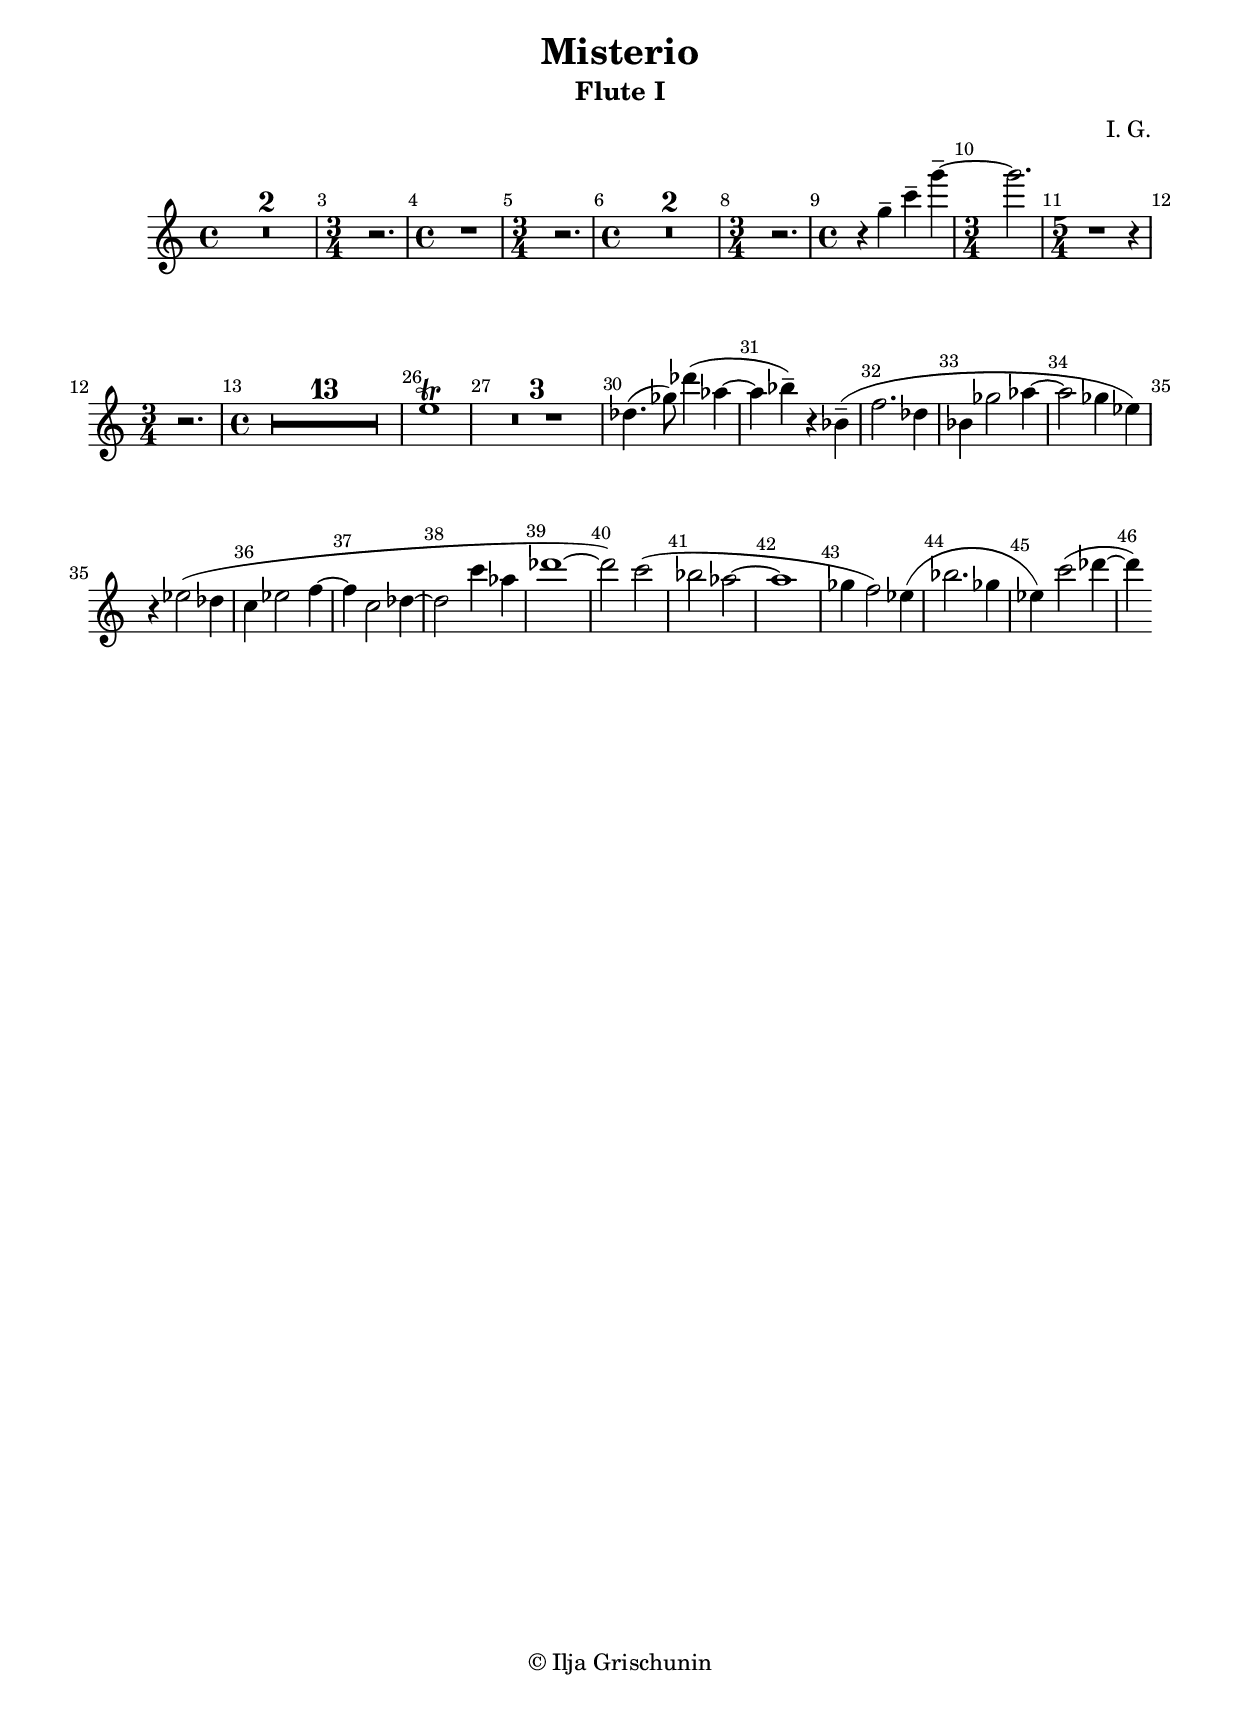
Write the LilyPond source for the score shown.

\version "2.19.15"
%\version "2.18.0"

\language "deutsch"

\header {
  title = "Misterio"
  subtitle = "Flute I"
  meter = ""
  composer = "I. G."
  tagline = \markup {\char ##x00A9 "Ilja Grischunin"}
}

\paper {
  #(set-paper-size "a4")
  top-system-spacing.basic-distance = #15
  top-markup-spacing.basic-distance = #5
  markup-system-spacing.basic-distance = #15
  system-system-spacing.basic-distance = #18
  last-bottom-spacing.basic-distance = #15
  left-margin = 15
  right-margin = 15
  %two-sided = ##t
  %inner-margin = 25
  %outer-margin = 15
}

\layout {
  indent = 10
  \context {
    \Score
    \override BarNumber.break-visibility = ##(#t #t #t)
    \override TimeSignature.break-visibility = ##(#f #t #t)
    %\remove "Bar_number_engraver"
  }
}
\version "2.19.15"
%\version "2.18.0"

\language "deutsch"

%%%%%%%%%%%%%%%%%%%%%%%%%%%%%%%%%%%%%%%%%%%%%%%%
fluteEinsMusic = \relative {
  %\override Staff.TimeSignature #'stencil = ##f
  \set Score.skipBars = ##t
  \time 4/4 R1*2
  \time 3/4 r2.
  \time 4/4 r1
  \time 3/4 r2.
  \time 4/4 R1*2
  \time 3/4 r2.
  \time 4/4 r4 g''-- c-- g'--~
  \time 3/4 g2.
  \time 5/4 r1 r4
  \time 3/4 r2.
  \time 4/4 R1*13 e,1\trill R1*3
  des4.( ges8) des'4( as~ as b--) r b,--(
  f'2. des4 b ges'2 as4~ as2 ges4 es)
  r4 es2( des4 c es2 f4~ f c2 des4~ des2 c'4 as des1~
  des2) c( b as~ as1 ges4 f2) es4( b'2. ges4 es) c'2( des4~
  des)
}

%%%%%%%%%%%%%%%%%%%%%%%%%%%%%%%%%%%%%%%%%%%%%%%%
fluteZweiMusic = \relative {
  \set Score.skipBars = ##t
  \time 4/4 R1*2
  \time 3/4 r2.
  \time 4/4 r1
  \time 3/4 r2.
  \time 4/4 R1*2
  \time 3/4 r2.
  \time 4/4 r1
  \time 3/4 r2.
  \time 5/4 r1 r4
  \time 3/4 r2.
  \time 4/4 R1*13 c''1\trill R1*8
  r2. b4( f'2. des4 b ges'2 as4~ as2 ges4 f es des c b)
  des( c) es( des) ges( f es ges f des) ges( f)
  ges2( as4 ges~ ges f es des es2 as \parenthesize a!4)
}

\score {
  \fluteEinsMusic
  %\midi {}
}